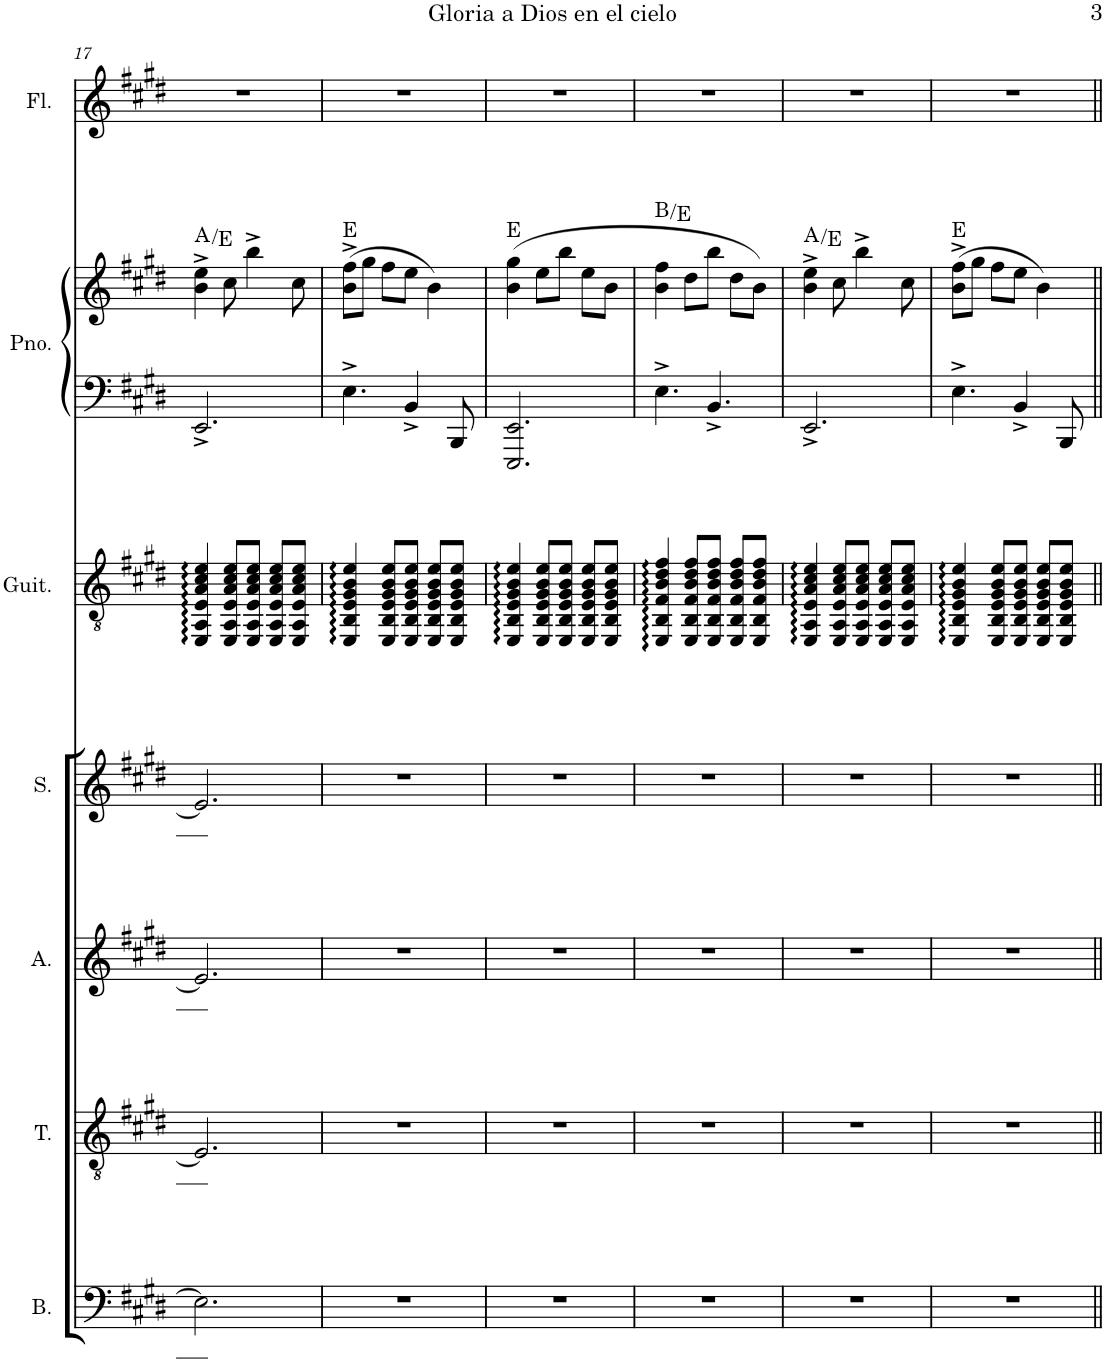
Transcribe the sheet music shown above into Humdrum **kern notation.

**kern	**kern	**kern	**kern	**kern	**kern	**kern	**harte	**kern
*part7	*part6	*part5	*part4	*part3	*part2	*part2	*part2	*part1
*staff8	*staff7	*staff6	*staff5	*staff4	*staff3	*staff2	*	*staff1
*I"Bajo	*I"Tenor	*I"Alto	*I"Soprano	*I"Guitarra acústica	*I"Piano	*	*	*I"Flauta
*I'B.	*I'T.	*I'A.	*I'S.	*I'Guit.	*I'Pno.	*	*	*I'Fl.
!!LO:PB:g=z
*clefF4	*clefGv2	*clefG2	*clefG2	*clefGv2	*clefF4	*clefG2	*	*clefG2
*k[f#c#g#d#]	*k[f#c#g#d#]	*k[f#c#g#d#]	*k[f#c#g#d#]	*k[f#c#g#d#]	*k[f#c#g#d#]	*k[f#c#g#d#]	*	*k[f#c#g#d#]
*M3/4	*M3/4	*M3/4	*M3/4	*M3/4	*M3/4	*M3/4	*	*M3/4
=17	=17	=17	=17	=17	=17	=17	=17	=17
2.E\]	2.E/]	2.e/]	2.e/]	4EE/ 4AA/ 4E/ 4A/ 4c#/ 4e/	2.EE^/	4b\^ 4ee\^	A:maj/5	2.r
.	.	.	.	8EE/ 8AA/ 8E/ 8A/ 8c#/ 8e/L	.	8cc#\	.	.
.	.	.	.	8EE/ 8AA/ 8E/ 8A/ 8c#/ 8e/J	.	4bb^\	.	.
.	.	.	.	8EE/ 8AA/ 8E/ 8A/ 8c#/ 8e/L	.	.	.	.
.	.	.	.	8EE/ 8AA/ 8E/ 8A/ 8c#/ 8e/J	.	8cc#\	.	.
=18	=18	=18	=18	=18	=18	=18	=18	=18
2.r	2.r	2.r	2.r	4EE/ 4BB/ 4E/ 4G#/ 4B/ 4e/	4.E^\	(8b\^ 8ff#\^L	E:maj	2.r
.	.	.	.	.	.	8gg#\J	.	.
.	.	.	.	8EE/ 8BB/ 8E/ 8G#/ 8B/ 8e/L	.	8ff#\L	.	.
.	.	.	.	8EE/ 8BB/ 8E/ 8G#/ 8B/ 8e/J	4BB^/	8ee\J	.	.
.	.	.	.	8EE/ 8BB/ 8E/ 8G#/ 8B/ 8e/L	.	4b\)	.	.
.	.	.	.	8EE/ 8BB/ 8E/ 8G#/ 8B/ 8e/J	8BBB/	.	.	.
=19	=19	=19	=19	=19	=19	=19	=19	=19
2.r	2.r	2.r	2.r	4EE/ 4BB/ 4E/ 4G#/ 4B/ 4e/	2.EEE/ 2.EE/	(4b\ 4gg#\	E:maj	2.r
.	.	.	.	8EE/ 8BB/ 8E/ 8G#/ 8B/ 8e/L	.	8ee\L	.	.
.	.	.	.	8EE/ 8BB/ 8E/ 8G#/ 8B/ 8e/J	.	8bb\J	.	.
.	.	.	.	8EE/ 8BB/ 8E/ 8G#/ 8B/ 8e/L	.	8ee\L	.	.
.	.	.	.	8EE/ 8BB/ 8E/ 8G#/ 8B/ 8e/J	.	8b\J	.	.
=20	=20	=20	=20	=20	=20	=20	=20	=20
2.r	2.r	2.r	2.r	4EE/ 4BB/ 4F#/ 4B/ 4d#/ 4f#/	4.E^\	4b\ 4ff#\	B:maj/4	2.r
.	.	.	.	8EE/ 8BB/ 8F#/ 8B/ 8d#/ 8f#/L	.	8dd#\L	.	.
.	.	.	.	8EE/ 8BB/ 8F#/ 8B/ 8d#/ 8f#/J	4.BB^/	8bb\J	.	.
.	.	.	.	8EE/ 8BB/ 8F#/ 8B/ 8d#/ 8f#/L	.	8dd#\L	.	.
.	.	.	.	8EE/ 8BB/ 8F#/ 8B/ 8d#/ 8f#/J	.	8b\J)	.	.
=21	=21	=21	=21	=21	=21	=21	=21	=21
2.r	2.r	2.r	2.r	4EE/ 4AA/ 4E/ 4A/ 4c#/ 4e/	2.EE^/	4b\^ 4ee\^	A:maj/5	2.r
.	.	.	.	8EE/ 8AA/ 8E/ 8A/ 8c#/ 8e/L	.	8cc#\	.	.
.	.	.	.	8EE/ 8AA/ 8E/ 8A/ 8c#/ 8e/J	.	4bb^\	.	.
.	.	.	.	8EE/ 8AA/ 8E/ 8A/ 8c#/ 8e/L	.	.	.	.
.	.	.	.	8EE/ 8AA/ 8E/ 8A/ 8c#/ 8e/J	.	8cc#\	.	.
=22	=22	=22	=22	=22	=22	=22	=22	=22
2.r	2.r	2.r	2.r	4EE/ 4BB/ 4E/ 4G#/ 4B/ 4e/	4.E^\	(8b\^ 8ff#\^L	E:maj	2.r
.	.	.	.	.	.	8gg#\J	.	.
.	.	.	.	8EE/ 8BB/ 8E/ 8G#/ 8B/ 8e/L	.	8ff#\L	.	.
.	.	.	.	8EE/ 8BB/ 8E/ 8G#/ 8B/ 8e/J	4BB^/	8ee\J	.	.
.	.	.	.	8EE/ 8BB/ 8E/ 8G#/ 8B/ 8e/L	.	4b\)	.	.
.	.	.	.	8EE/ 8BB/ 8E/ 8G#/ 8B/ 8e/J	8BBB/	.	.	.
=||	=||	=||	=||	=||	=||	=||	=||	=||
*-	*-	*-	*-	*-	*-	*-	*-	*-
